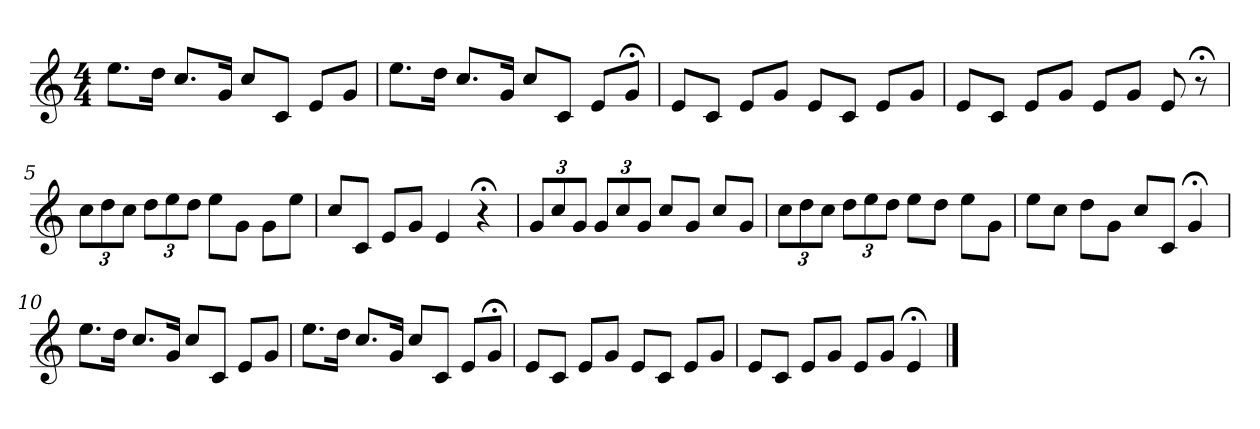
**kern
*part1
*staff1
*k[]
*C:
*M4/4
*MM120
=1
8.eeL
16ddJk
8.ccL
16gJk
8ccL
8cJ
8eL
8gJ
=2
8.eeL
16ddJk
8.ccL
16gJk
8ccL
8cJ
8eL
8g;<J
=3
8eL
8cJ
8eL
8gJ
8eL
8cJ
8eL
8gJ
=4
8eL
8cJ
8eL
8gJ
8eL
8gJ
8e
8r;<
=5
12ccL
12dd
12ccJ
12ddL
12ee
12ddJ
8eeL
8gJ
8gL
8eeJ
=6
8ccL
8cJ
8eL
8gJ
4e
4r;<
=7
12gL
12cc
12gJ
12gL
12cc
12gJ
8ccL
8gJ
8ccL
8gJ
=8
12ccL
12dd
12ccJ
12ddL
12ee
12ddJ
8eeL
8ddJ
8eeL
8gJ
=9
8eeL
8ccJ
8ddL
8gJ
8ccL
8cJ
4g;<
=10
8.eeL
16ddJk
8.ccL
16gJk
8ccL
8cJ
8eL
8gJ
=11
8.eeL
16ddJk
8.ccL
16gJk
8ccL
8cJ
8eL
8g;<J
=12
8eL
8cJ
8eL
8gJ
8eL
8cJ
8eL
8gJ
=13
8eL
8cJ
8eL
8gJ
8eL
8gJ
4e;<
==
*-
